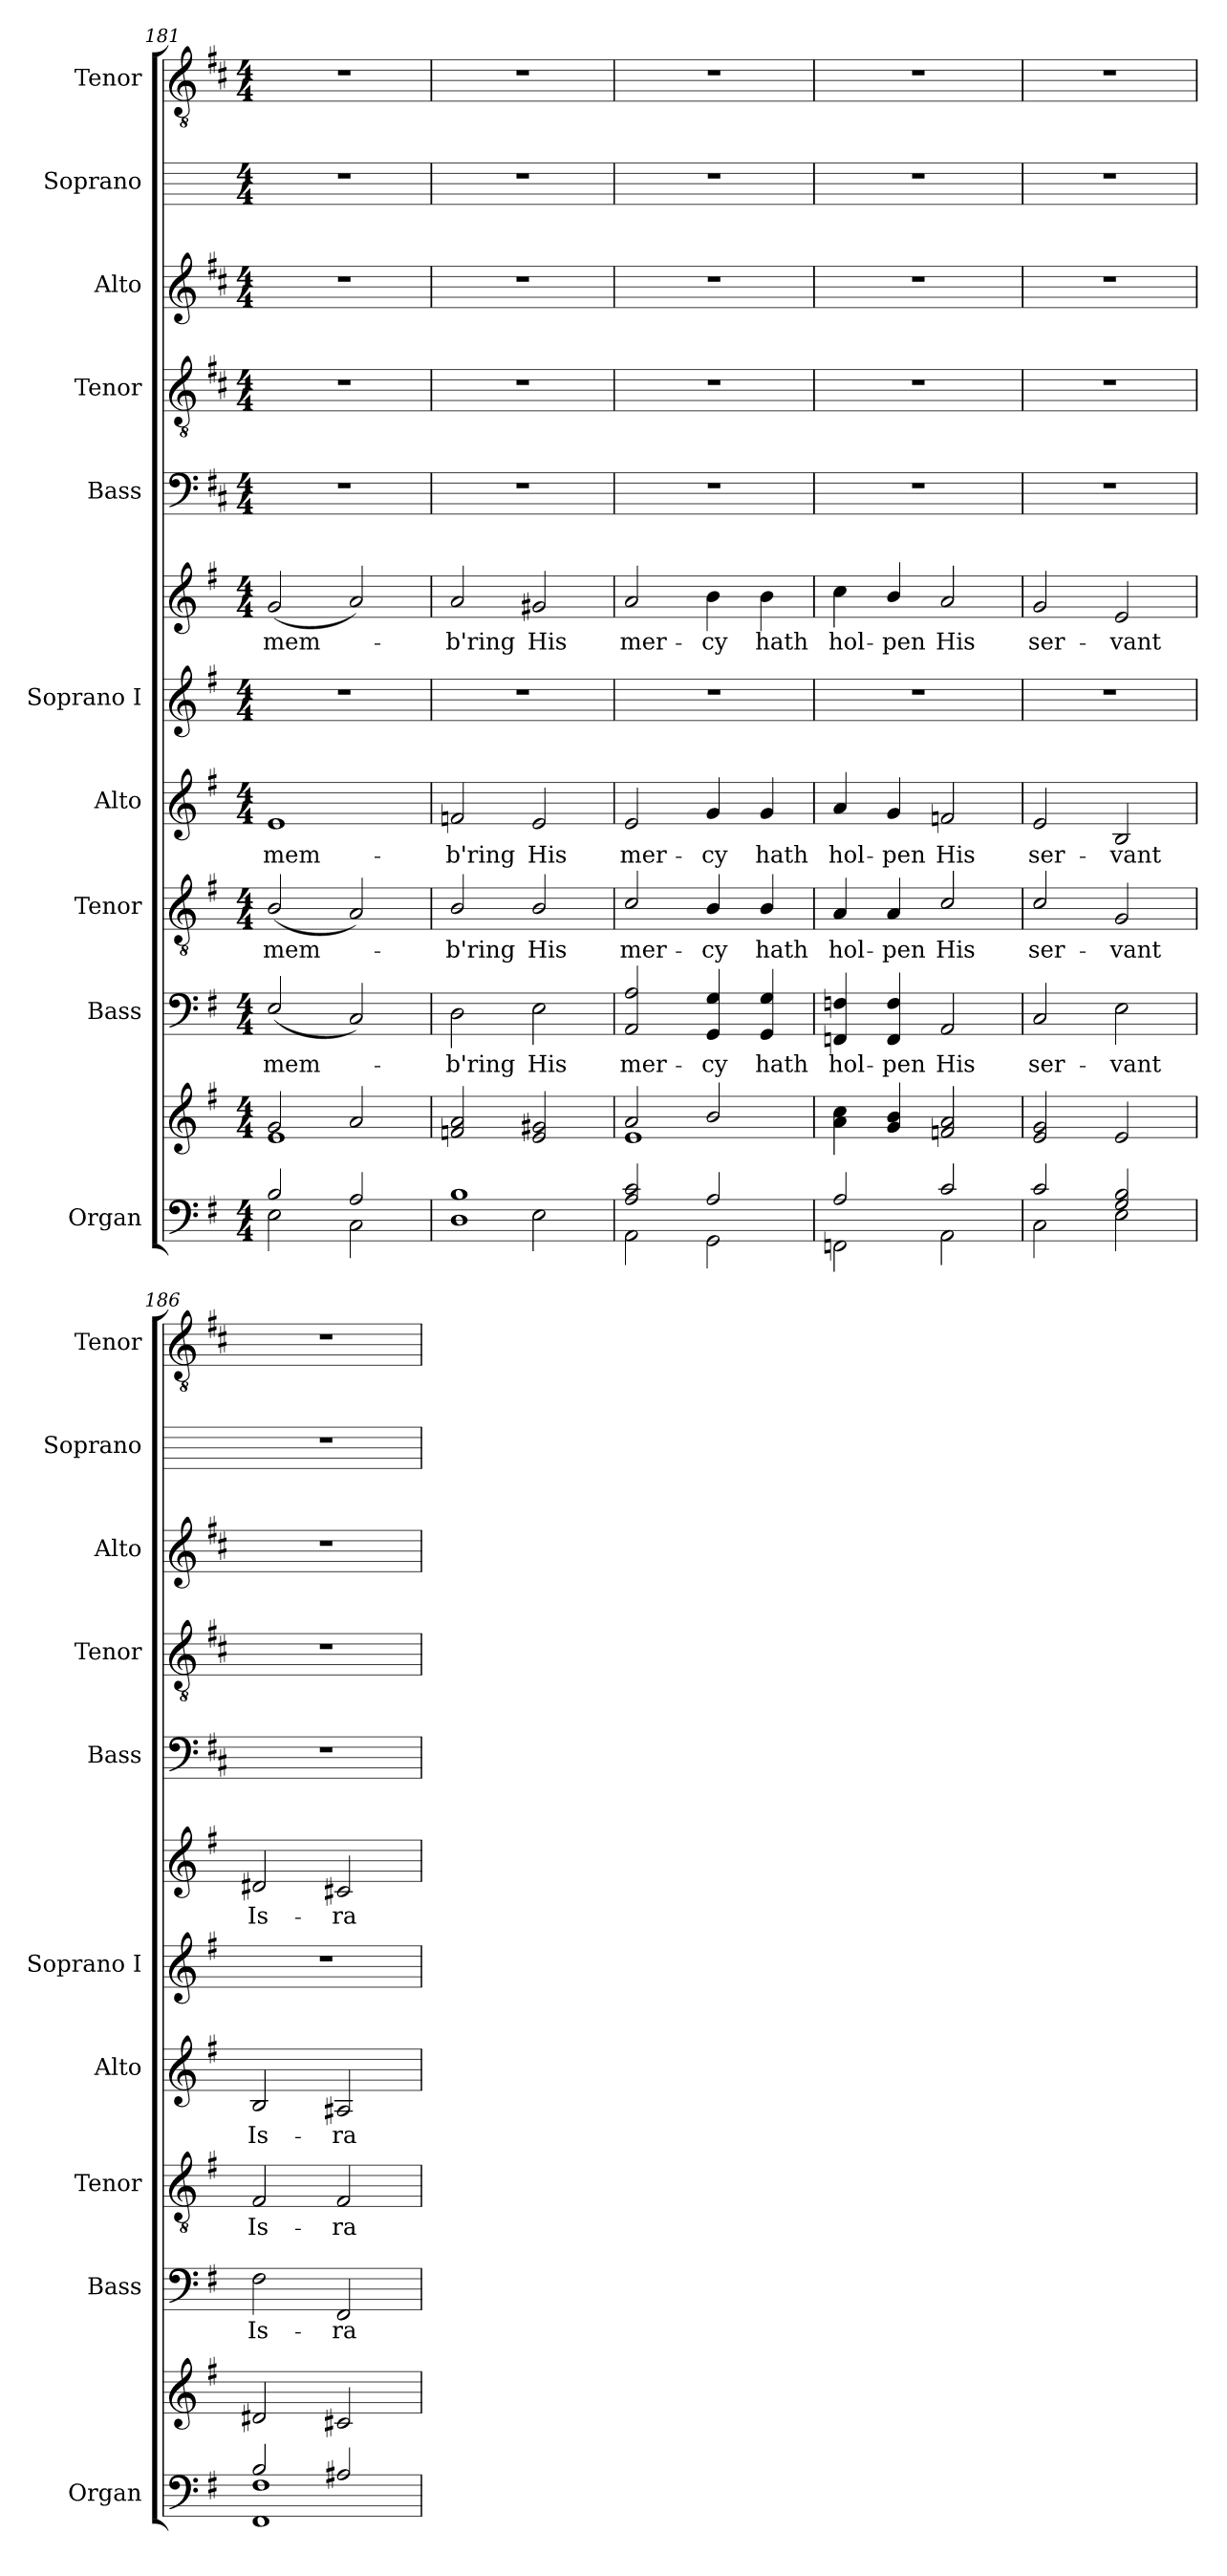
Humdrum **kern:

**kern	**kern	**kern	**text	**kern	**text	**kern	**text	**kern	**kern	**text	**kern	**kern	**kern	**kern	**kern
*part10	*part10	*part9	*part9	*part8	*part8	*part7	*part7	*part6	*part6	*part6	*part5	*part4	*part3	*part2	*part1
*staff12	*staff11	*staff10	*staff10	*staff9	*staff9	*staff8	*staff8	*staff7	*staff6	*staff6	*staff5	*staff4	*staff3	*staff2	*staff1
*I"Organ	*	*I"Bass	*	*I"Tenor	*	*I"Alto	*	*I"Soprano I	*	*	*I"Bass	*I"Tenor	*I"Alto	*I"Soprano	*I"Tenor
*I'Organ	*	*I'Bass	*	*I'Tenor	*	*I'Alto	*	*I'Soprano I	*	*	*I'Bass	*I'Tenor	*I'Alto	*I'Soprano	*I'Tenor
*clefF4	*clefG2	*clefF4	*	*clefGv2	*	*clefG2	*	*clefG2	*clefG2	*	*clefF4	*clefGv2	*clefG2	*	*clefGv2
*k[f#]	*k[f#]	*k[f#]	*	*k[f#]	*	*k[f#]	*	*k[f#]	*k[f#]	*	*k[f#c#]	*k[f#c#]	*k[f#c#]	*	*k[f#c#]
*G:	*G:	*G:	*	*G:	*	*G:	*	*G:	*G:	*	*D:	*D:	*D:	*	*D:
*M4/4	*M4/4	*M4/4	*	*M4/4	*	*M4/4	*	*M4/4	*M4/4	*	*M4/4	*M4/4	*M4/4	*M4/4	*M4/4
=181	=181	=181	=181	=181	=181	=181	=181	=181	=181	=181	=181	=181	=181	=181	=181
*^	*^	*	*	*	*	*	*	*	*	*	*	*	*	*	*
!	!	!	!	!	!LO:LY:b	!	!LO:LY:b	!	!LO:LY:b	!	!	!LO:LY:b	!	!	!	!	!
2B/	2E\	2g	1e\	(<2E/	-mem-	(<2B/	-mem-	1e	-mem-	1r	(<2g	-mem-	1r	1r	1r	1r	1r
2A/	2C\	2a	.	2C)	.	2A)	.	.	.	.	2a)	.	.	.	.	.	.
=182	=182	=182	=182	=182	=182	=182	=182	=182	=182	=182	=182	=182	=182	=182	=182	=182	=182
!	!	!	!	!	!LO:LY:b	!	!LO:LY:b	!	!LO:LY:b	!	!	!LO:LY:b	!	!	!	!	!
2ryy	1D\ 1B\	2fn 2a	2ryy	2D	b'ring	2B/	b'ring	2fn	-b'ring	1r	2a	b'ring	1r	1r	1r	1r	1r
!	!	!	!	!	!LO:LY:b	!	!LO:LY:b	!	!LO:LY:b	!	!	!LO:LY:b	!	!	!	!	!
2E\	.	2e 2g#X	2ryy	2E	His	2B/	His	2e	His	.	2g#X	His	.	.	.	.	.
=183	=183	=183	=183	=183	=183	=183	=183	=183	=183	=183	=183	=183	=183	=183	=183	=183	=183
!	!	!	!	!	!LO:LY:b	!	!LO:LY:b	!	!LO:LY:b	!	!	!LO:LY:b	!	!	!	!	!
2A/ 2c/	2AA\	2a	1e\	2AA/ 2A/	mer-	2c/	mer-	2e	mer-	1r	2a	mer-	1r	1r	1r	1r	1r
!	!	!	!	!	!LO:LY:b	!	!LO:LY:b	!	!LO:LY:b	!	!	!LO:LY:b	!	!	!	!	!
2A/	2GG\	2b/	.	4GG 4G	-cy	4B/	-cy	4g	-cy	.	4b	-cy	.	.	.	.	.
!	!	!	!	!	!LO:LY:b	!	!LO:LY:b	!	!LO:LY:b	!	!	!LO:LY:b	!	!	!	!	!
.	.	.	.	4GG 4G	hath	4B/	hath	4g	hath	.	4b	hath	.	.	.	.	.
=184	=184	=184	=184	=184	=184	=184	=184	=184	=184	=184	=184	=184	=184	=184	=184	=184	=184
!	!	!	!	!	!LO:LY:b	!	!LO:LY:b	!	!LO:LY:b	!	!	!LO:LY:b	!	!	!	!	!
2A/	2FFn\	4a 4cc	2ryy	4FFn 4Fn	hol-	4A	hol-	4a	hol-	1r	4cc	hol-	1r	1r	1r	1r	1r
!	!	!	!	!	!LO:LY:b	!	!LO:LY:b	!	!LO:LY:b	!	!	!LO:LY:b	!	!	!	!	!
.	.	4g 4b	.	4FF 4F	-pen	4A	-pen	4g	-pen	.	4b/	-pen	.	.	.	.	.
!	!	!	!	!	!LO:LY:b	!	!LO:LY:b	!	!LO:LY:b	!	!	!LO:LY:b	!	!	!	!	!
2c/	2AA\	2fn 2a	2ryy	2AA	His	2c/	His	2fn	His	.	2a	His	.	.	.	.	.
=185	=185	=185	=185	=185	=185	=185	=185	=185	=185	=185	=185	=185	=185	=185	=185	=185	=185
!	!	!	!	!	!LO:LY:b	!	!LO:LY:b	!	!LO:LY:b	!	!	!LO:LY:b	!	!	!	!	!
2c/	2C\	2e 2g	2ryy	2C	ser-	2c/	ser-	2e	ser-	1r	2g	ser-	1r	1r	1r	1r	1r
!	!	!	!	!	!LO:LY:b	!	!LO:LY:b	!	!LO:LY:b	!	!	!LO:LY:b	!	!	!	!	!
2G/ 2B/	2E\	2e	2ryy	2E	-vant	2G	-vant	2B	-vant	.	2e	-vant	.	.	.	.	.
=186	=186	=186	=186	=186	=186	=186	=186	=186	=186	=186	=186	=186	=186	=186	=186	=186	=186
!	!	!	!	!	!LO:LY:b	!	!LO:LY:b	!	!LO:LY:b	!	!	!LO:LY:b	!	!	!	!	!
2B/	1FF#\ 1F#\	2d#X	2ryy	2F#	Is-	2F#	Is-	2B	Is-	1r	2d#X	Is-	1r	1r	1r	1r	1r
!	!	!	!	!	!LO:LY:b	!	!LO:LY:b	!	!LO:LY:b	!	!	!LO:LY:b	!	!	!	!	!
2A#X/	.	2c#X	2ryy	2FF#	-ra-	2F#	-ra-	2A#X	-ra-	.	2c#X	-ra-	.	.	.	.	.
*v	*v	*	*	*	*	*	*	*	*	*	*	*	*	*	*	*	*
*	*v	*v	*	*	*	*	*	*	*	*	*	*	*	*	*	*
=	=	=	=	=	=	=	=	=	=	=	=	=	=	=	=
*-	*-	*-	*-	*-	*-	*-	*-	*-	*-	*-	*-	*-	*-	*-	*-
